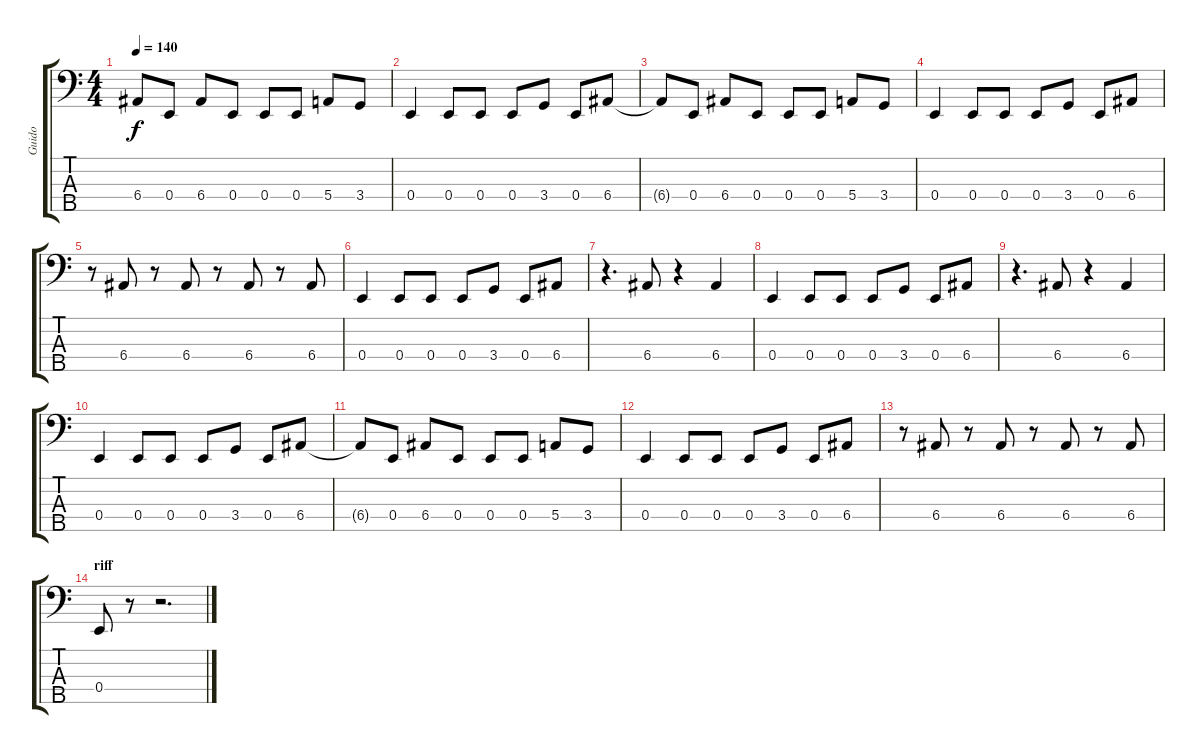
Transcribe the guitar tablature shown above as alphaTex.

\track ("Guido" "Guido") {instrument electricbasspick}
\staff {score tabs}
\tuning (G2 D2 A1 E1 B0) {hide}
\ts (4 4)
\tempo 140
\clef f4
\ks c
6.4{t}.8{dy f} 0.4.8 6.4.8 0.4.8 0.4.8 0.4.8 5.4.8 3.4.8 |
0.4.4 0.4.8 0.4.8 0.4.8 3.4.8 0.4.8 6.4.8 |
6.4{t}.8 0.4.8 6.4.8 0.4.8 0.4.8 0.4.8 5.4.8 3.4.8 |
0.4.4 0.4.8 0.4.8 0.4.8 3.4.8 0.4.8 6.4.8 |
r.8 6.4.8 r.8 6.4.8 r.8 6.4.8 r.8 6.4.8 |
0.4.4 0.4.8 0.4.8 0.4.8 3.4.8 0.4.8 6.4.8 |
r.4{d} 6.4.8 r.4 6.4.4 |
0.4.4 0.4.8 0.4.8 0.4.8 3.4.8 0.4.8 6.4.8 |
r.4{d} 6.4.8 r.4 6.4.4 |
0.4.4 0.4.8 0.4.8 0.4.8 3.4.8 0.4.8 6.4.8 |
6.4{t}.8 0.4.8 6.4.8 0.4.8 0.4.8 0.4.8 5.4.8 3.4.8 |
0.4.4 0.4.8 0.4.8 0.4.8 3.4.8 0.4.8 6.4.8 |
r.8 6.4.8 r.8 6.4.8 r.8 6.4.8 r.8 6.4.8 |
\section ("" "riff")
0.4.8 r.8 r.2{d}
